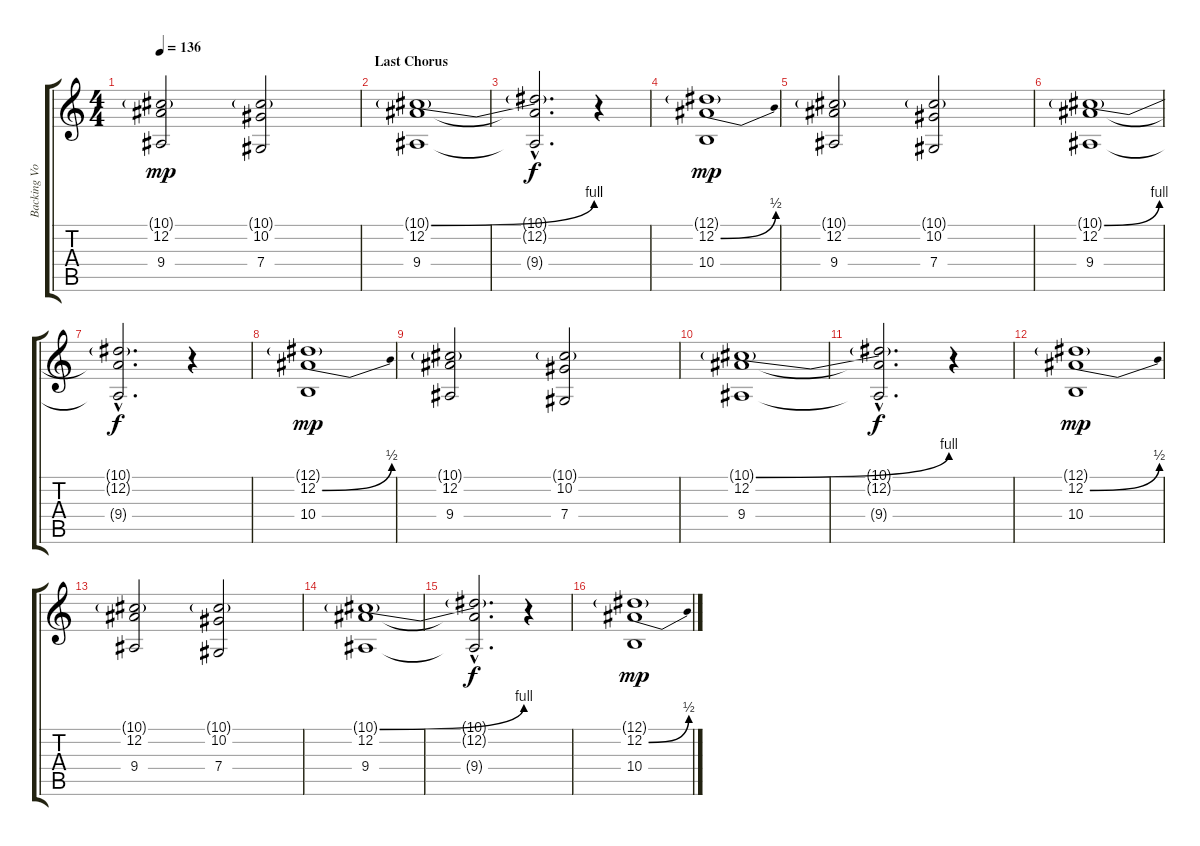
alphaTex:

\track ("Backing Vocals" "Backing Vo") {instrument lead2sawtooth}
\staff {score tabs}
\tuning (Eb4 Bb3 Gb3 Db3 Ab2 Eb2) {hide}
\ts (4 4)
\tempo 136
\clef g2
\ks c
(10.1{g} 12.2 9.4).2{dy mp} (10.1{g} 10.2 7.4).2 |
\section ("" "Last Chorus")
(10.1{be (bend 0 0 60 4) g} 12.2 9.4).1 |
(10.1{hac t} 12.2{hac t} 9.4{hac t}).2{d dy f} r.4 |
(12.1{g} 12.2{be (bend 0 0 60 2)} 10.4).1{dy mp} |
(10.1{g} 12.2 9.4).2 (10.1{g} 10.2 7.4).2 |
(10.1{be (bend 0 0 60 4) g} 12.2 9.4).1 |
(10.1{hac t} 12.2{hac t} 9.4{hac t}).2{d dy f} r.4 |
(12.1{g} 12.2{be (bend 0 0 60 2)} 10.4).1{dy mp} |
(10.1{g} 12.2 9.4).2 (10.1{g} 10.2 7.4).2 |
(10.1{be (bend 0 0 60 4) g} 12.2 9.4).1 |
(10.1{hac t} 12.2{hac t} 9.4{hac t}).2{d dy f} r.4 |
(12.1{g} 12.2{be (bend 0 0 60 2)} 10.4).1{dy mp} |
(10.1{g} 12.2 9.4).2 (10.1{g} 10.2 7.4).2 |
(10.1{be (bend 0 0 60 4) g} 12.2 9.4).1 |
(10.1{hac t} 12.2{hac t} 9.4{hac t}).2{d dy f} r.4 |
(12.1{g} 12.2{be (bend 0 0 60 2)} 10.4).1{dy mp}
